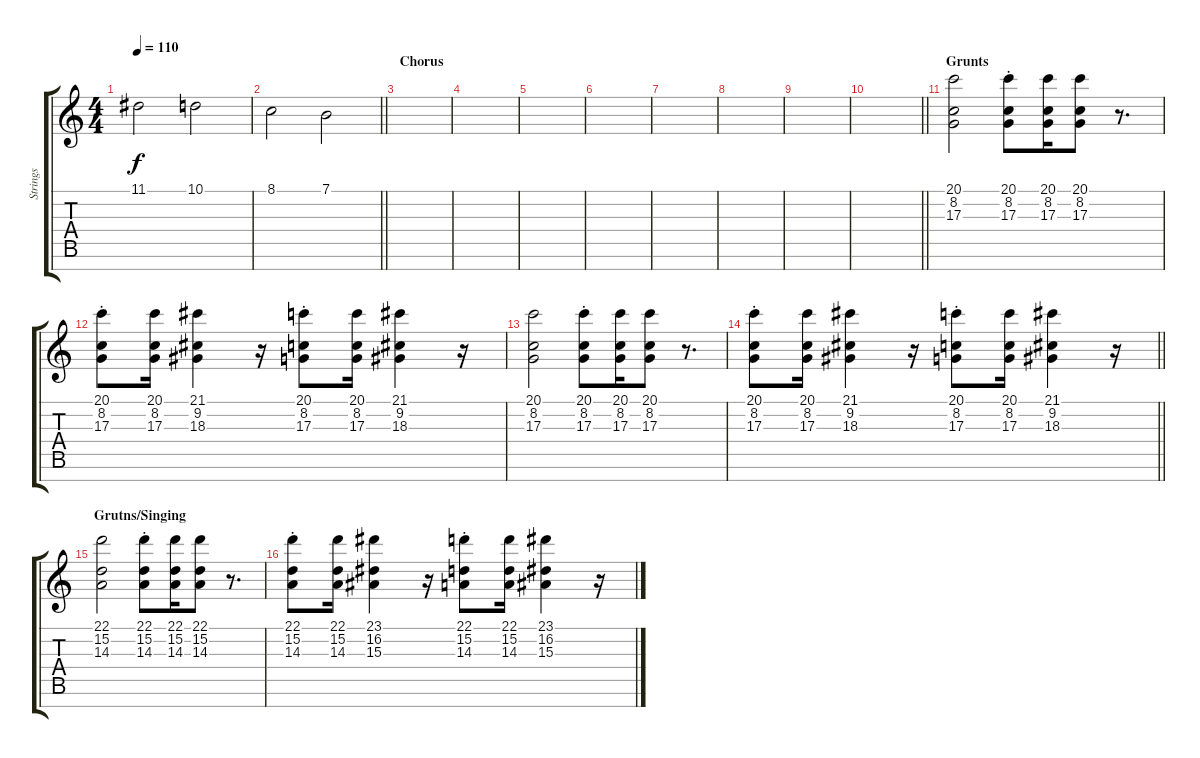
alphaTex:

\track ("Strings" "Strings") {instrument stringensemble1}
\staff {score tabs}
\tuning (E4 B3 G3 D3 A2 E2 B1) {hide}
\ts (4 4)
\tempo 110
\clef g2
\ks c
11.1.2{dy f} 10.1.2 |
\barLineRight lightlight
8.1.2 7.1.2 |
\section ("" "Chorus")
|
|
|
|
|
|
|
\barLineRight lightlight
|
\section ("" "Grunts")
(20.1 8.2 17.3).2 (20.1{st} 8.2{st} 17.3{st}).8 (20.1 8.2 17.3).16 (20.1 8.2 17.3).8 r.8{d} |
(20.1{st} 8.2{st} 17.3{st}).8 (20.1 8.2 17.3).16 (21.1 9.2 18.3).4 r.16 (20.1{st} 8.2{st} 17.3{st}).8 (20.1 8.2 17.3).16 (21.1 9.2 18.3).4 r.16 |
(20.1 8.2 17.3).2 (20.1{st} 8.2{st} 17.3{st}).8 (20.1 8.2 17.3).16 (20.1 8.2 17.3).8 r.8{d} |
\barLineRight lightlight
(20.1{st} 8.2{st} 17.3{st}).8 (20.1 8.2 17.3).16 (21.1 9.2 18.3).4 r.16 (20.1{st} 8.2{st} 17.3{st}).8 (20.1 8.2 17.3).16 (21.1 9.2 18.3).4 r.16 |
\section ("" "Grutns/Singing")
(22.1 15.2 14.3).2 (22.1{st} 15.2{st} 14.3{st}).8 (22.1 15.2 14.3).16 (22.1 15.2 14.3).8 r.8{d} |
(22.1{st} 15.2{st} 14.3{st}).8 (22.1 15.2 14.3).16 (23.1 16.2 15.3).4 r.16 (22.1{st} 15.2{st} 14.3{st}).8 (22.1 15.2 14.3).16 (23.1 16.2 15.3).4 r.16
